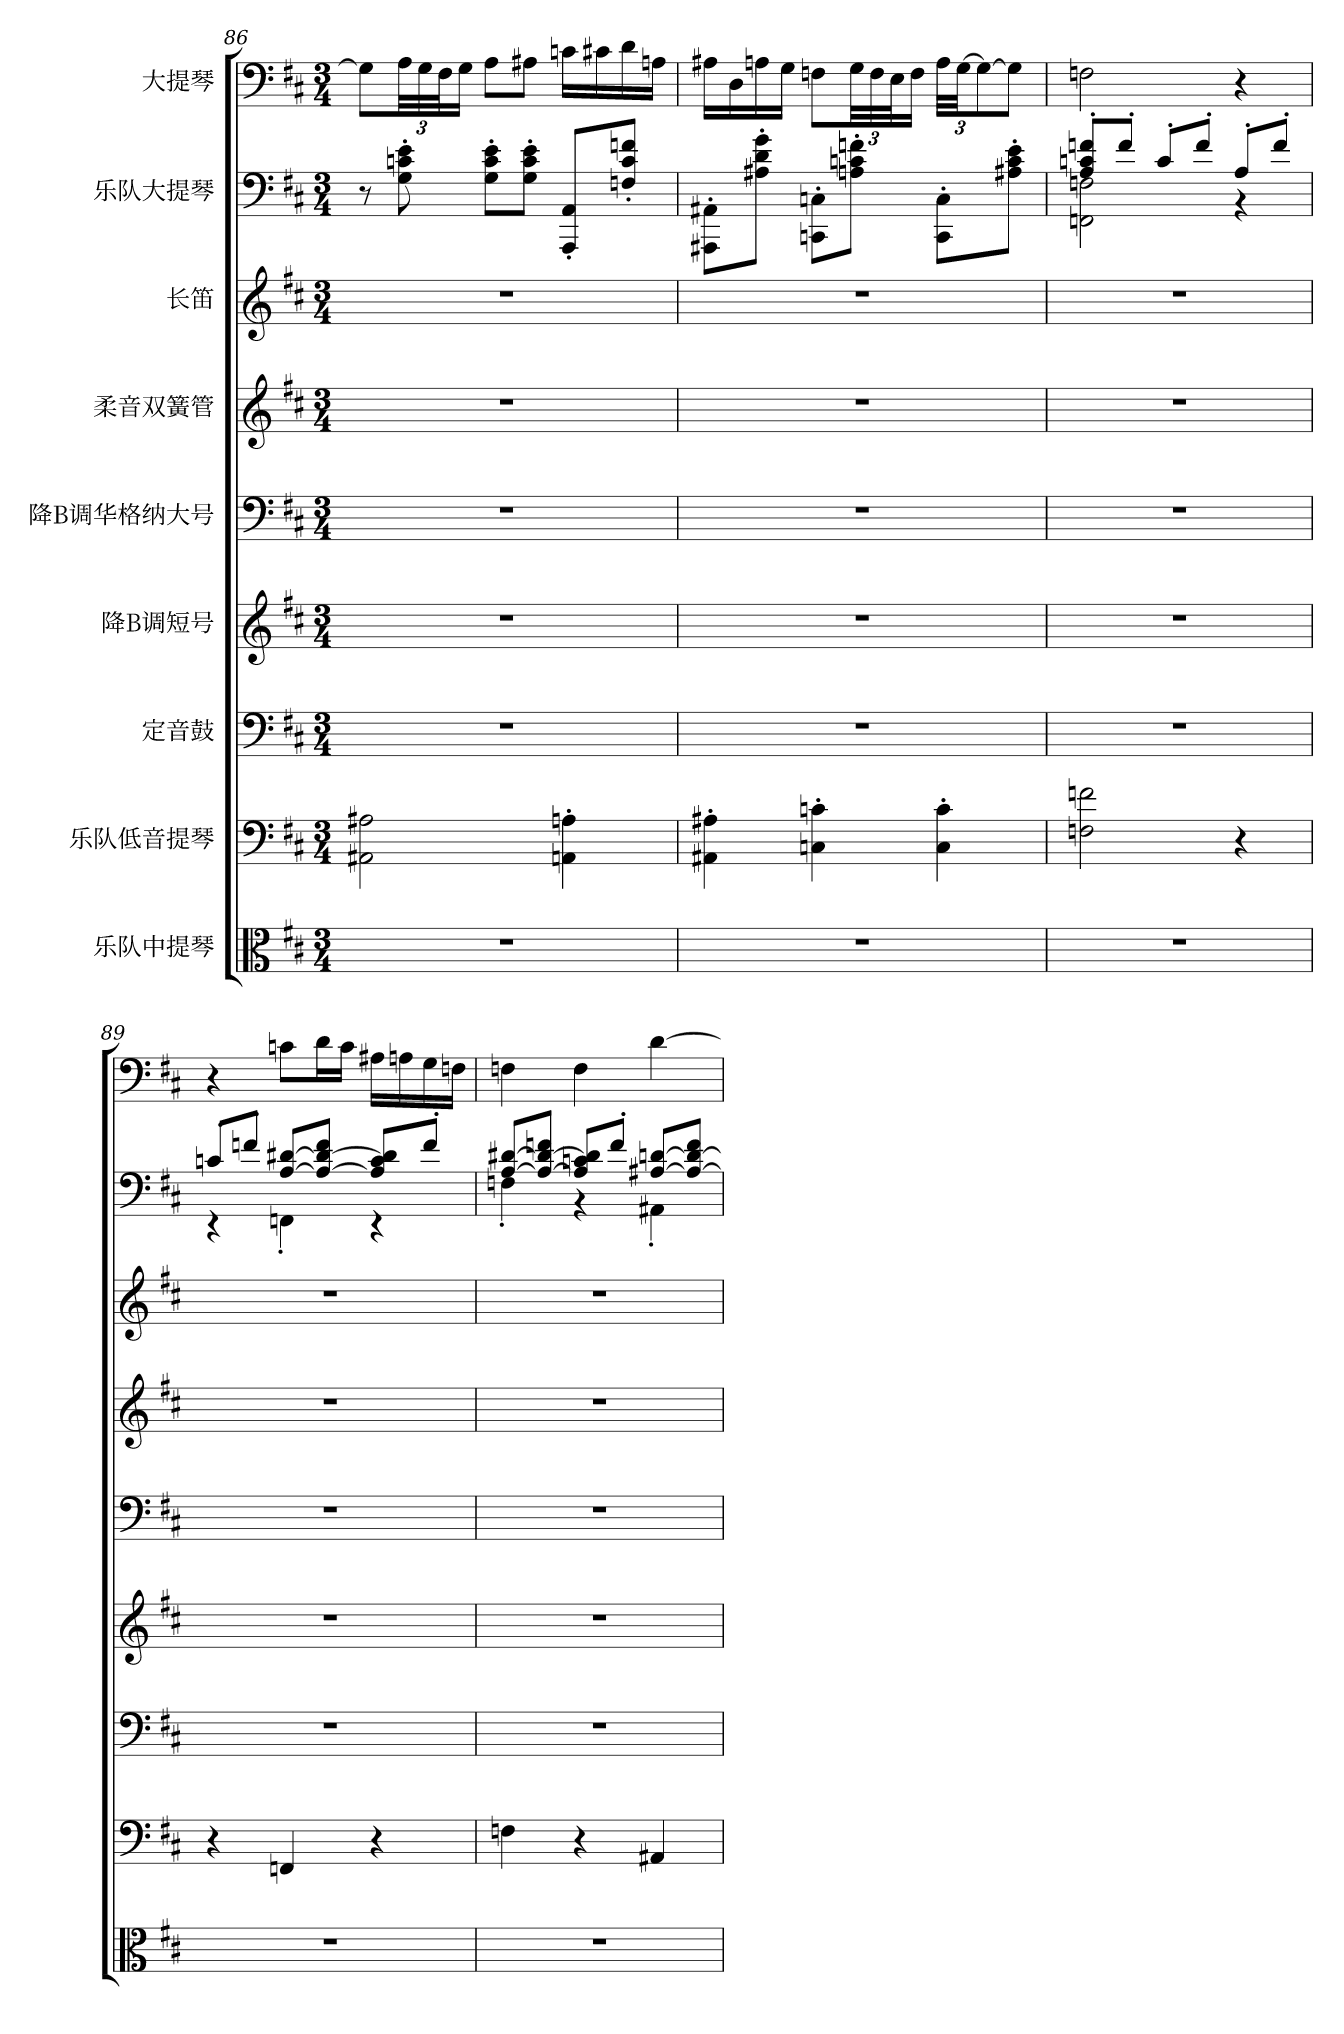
**kern	**kern	**kern	**kern	**kern	**kern	**kern	**kern	**kern
*part9	*part8	*part7	*part6	*part5	*part4	*part3	*part2	*part1
*staff9	*staff8	*staff7	*staff6	*staff5	*staff4	*staff3	*staff2	*staff1
*I"乐队中提琴	*I"乐队低音提琴	*I"定音鼓	*I"降B调短号	*I"降B调华格纳大号	*I"柔音双簧管	*I"长笛	*I"乐队大提琴	*I"大提琴
*clefC3	*clefF4	*clefF4	*clefG2	*clefF4	*clefG2	*clefG2	*clefF4	*clefF4
*	*ITrd7c12	*	*ITrd1c2	*ITrd1c2	*ITrd2c3	*	*	*
*k[f#c#]	*k[f#c#]	*k[f#c#]	*k[]	*k[]	*k[f#c#g#d#a#]	*k[f#c#]	*k[f#c#]	*k[f#c#]
*M3/4	*M3/4	*M3/4	*M3/4	*M3/4	*M3/4	*M3/4	*M3/4	*M3/4
=86	=86	=86	=86	=86	=86	=86	=86	=86
2.r	2AAA#X\ 2AA#X\	2.r	2.r	2.r	2.r	2.r	8r	8G\L]
*	*	*	*	*	*	*	*	*Xbrackettup
.	.	.	.	.	.	.	8G\' 8cn\' 8e\'	48A\LL
.	.	.	.	.	.	.	.	48G\
.	.	.	.	.	.	.	.	48F#\J
.	.	.	.	.	.	.	.	16G\JJ
.	.	.	.	.	.	.	8G\' 8c\' 8e\'L	8A\L
.	.	.	.	.	.	.	8G\' 8c\' 8e\'J	8A#X\J
.	4AAAn\' 4AAn\'	.	.	.	.	.	8AAA/' 8AA/'L	16cn\LL
.	.	.	.	.	.	.	.	16c#X\
.	.	.	.	.	.	.	8Fn/' 8c/' 8fn/'J	16d\
.	.	.	.	.	.	.	.	16An\JJ
!!LO:PB:g=z
=87	=87	=87	=87	=87	=87	=87	=87	=87
2.r	4AAA#X\' 4AA#X\'	2.r	2.r	2.r	2.r	2.r	8AAA#X\' 8AA#X\'L	16A#X\LL
.	.	.	.	.	.	.	.	16D\
.	.	.	.	.	.	.	8A#X\' 8d\' 8g\'J	16An\
.	.	.	.	.	.	.	.	16G\JJ
.	4CCn\' 4Cn\'	.	.	.	.	.	8CCn\' 8Cn\'L	8Fn\L
.	.	.	.	.	.	.	8An\' 8cn\' 8fn\'J	48G\LL
.	.	.	.	.	.	.	.	48F\
.	.	.	.	.	.	.	.	48E\J
.	.	.	.	.	.	.	.	16F\JJ
.	4CC\' 4C\'	.	.	.	.	.	8CC\' 8C\'L	48A\LLL
.	.	.	.	.	.	.	.	[48G\JJ
.	.	.	.	.	.	.	.	12G\_
.	.	.	.	.	.	.	8A#X\' 8c\' 8e\'J	8G\J]
=88	=88	=88	=88	=88	=88	=88	=88	=88
*	*	*	*	*	*	*	*^	*
2.r	2FFn\ 2Fn\	2.r	2.r	2.r	2.r	2.r	8A/' 8cn/' 8fn/'L	2FFn\ 2Fn\	2Fn\
.	.	.	.	.	.	.	8f'/J	.	.
.	.	.	.	.	.	.	8c'/L	.	.
.	.	.	.	.	.	.	8f'/J	.	.
.	4r	.	.	.	.	.	8A'/L	4r	4r
.	.	.	.	.	.	.	8f'/J	.	.
=89	=89	=89	=89	=89	=89	=89	=89	=89	=89
2.r	4r	2.r	2.r	2.r	2.r	2.r	8cn'/L	4r	4r
.	.	.	.	.	.	.	8fn'/J	.	.
.	4FFFn/	.	.	.	.	.	[8A/ [8d#X/L	4FFn'\	8cn\L
.	.	.	.	.	.	.	8A/_ 8d#/_ 8f/J	.	16d\L
.	.	.	.	.	.	.	.	.	16c\JJ
.	4r	.	.	.	.	.	8A/] 8c/ 8d#/]L	4r	16A#X\LL
.	.	.	.	.	.	.	.	.	16An\
.	.	.	.	.	.	.	8f'/J	.	16G\
.	.	.	.	.	.	.	.	.	16Fn\JJ
!!LO:PB:g=z
=90	=90	=90	=90	=90	=90	=90	=90	=90	=90
2.r	4FFn\	2.r	2.r	2.r	2.r	2.r	[8A/ [8d#X/L	4Fn'\	4Fn\
.	.	.	.	.	.	.	8A/_ 8d#/_ 8fn/J	.	.
.	4r	.	.	.	.	.	8A/] 8cn/ 8d#/]L	4r	4F\
.	.	.	.	.	.	.	8f'/J	.	.
.	4AAA#X/	.	.	.	.	.	[8A#X/ [8dn/L	4AA#X'\	[4d\
.	.	.	.	.	.	.	8A#/_ 8d/_ 8f/J	.	.
*	*	*	*	*	*	*	*v	*v	*
=	=	=	=	=	=	=	=	=
*-	*-	*-	*-	*-	*-	*-	*-	*-
